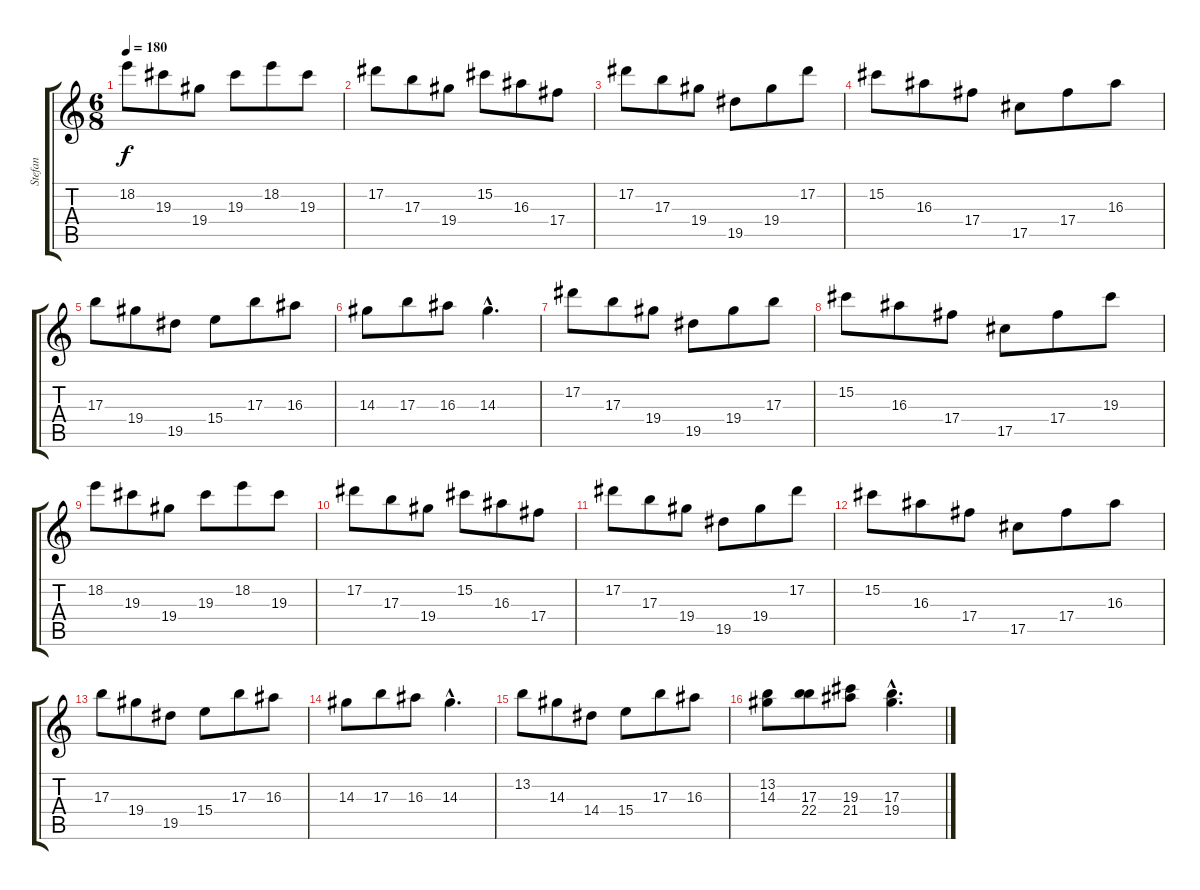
\track ("Stefan" "Stefan") {instrument distortionguitar}
\staff {score tabs}
\tuning (Eb4 Bb3 Gb3 Db3 Ab2 Eb2) {hide}
\ts (6 8)
\tempo 180
\clef g2
\ks c
18.2.8{dy f} 19.3.8 19.4.8 19.3.8 18.2.8 19.3.8 |
17.2.8 17.3.8 19.4.8 15.2.8 16.3.8 17.4.8 |
17.2.8 17.3.8 19.4.8 19.5.8 19.4.8 17.2.8 |
15.2.8 16.3.8 17.4.8 17.5.8 17.4.8 16.3.8 |
17.3.8 19.4.8 19.5.8 15.4.8 17.3.8 16.3.8 |
14.3.8 17.3.8 16.3.8 14.3{hac}.4{d} |
17.2.8 17.3.8 19.4.8 19.5.8 19.4.8 17.3.8 |
15.2.8 16.3.8 17.4.8 17.5.8 17.4.8 19.3.8 |
18.2.8 19.3.8 19.4.8 19.3.8 18.2.8 19.3.8 |
17.2.8 17.3.8 19.4.8 15.2.8 16.3.8 17.4.8 |
17.2.8 17.3.8 19.4.8 19.5.8 19.4.8 17.2.8 |
15.2.8 16.3.8 17.4.8 17.5.8 17.4.8 16.3.8 |
17.3.8 19.4.8 19.5.8 15.4.8 17.3.8 16.3.8 |
14.3.8 17.3.8 16.3.8 14.3{hac}.4{d} |
13.2.8 14.3.8 14.4.8 15.4.8 17.3.8 16.3.8 |
(13.2 14.3).8 (17.3 22.4).8 (19.3 21.4).8 (17.3{hac} 19.4{hac}).4{d}
